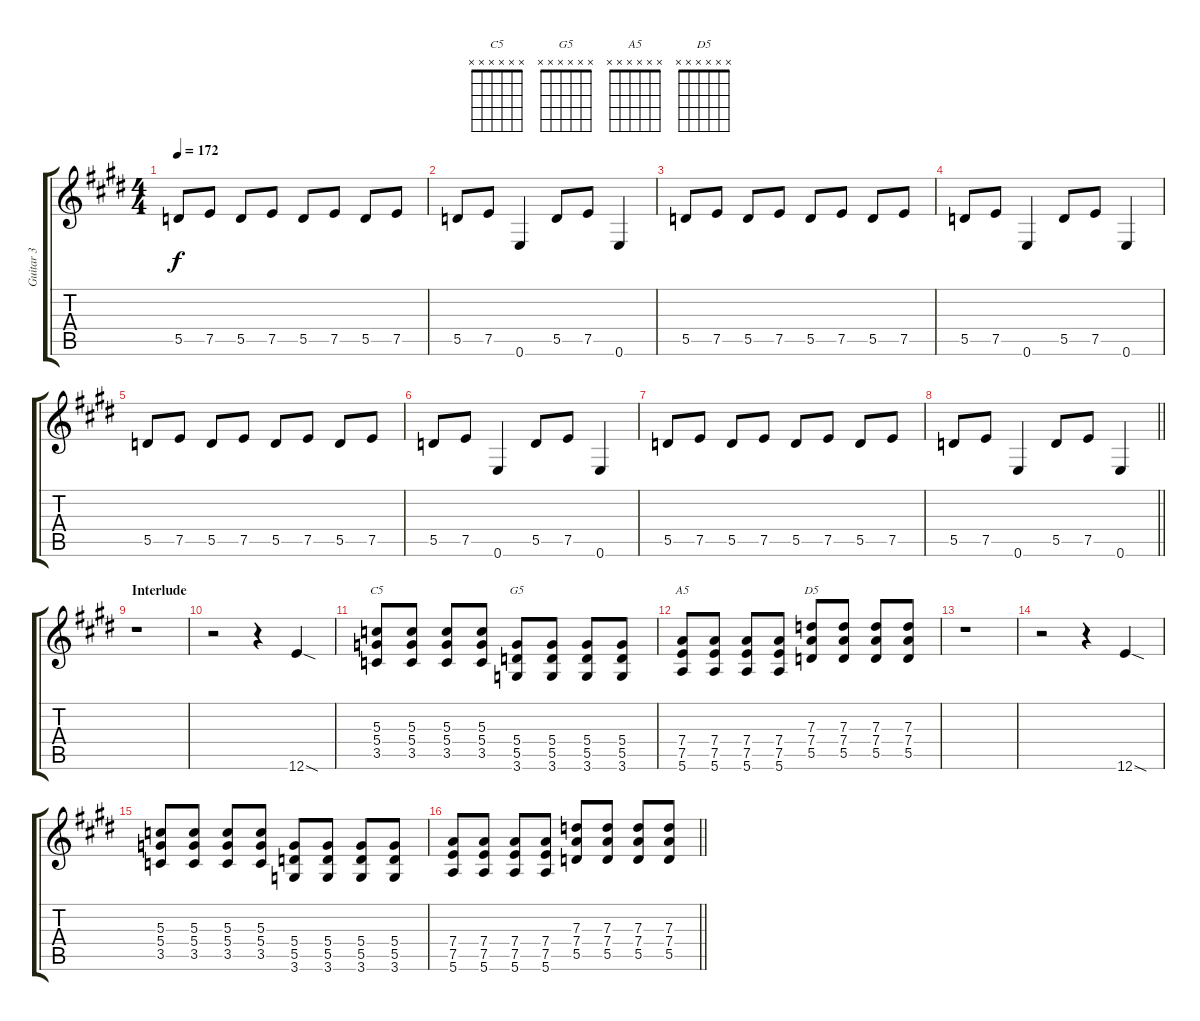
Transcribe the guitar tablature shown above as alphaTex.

\track ("Guitar 3" "Guitar 3") {instrument distortionguitar}
\staff {score tabs}
\tuning (E4 B3 G3 D3 A2 E2) {hide}
\chord ("C5" x x x x x x)
\chord ("G5" x x x x x x)
\chord ("A5" x x x x x x)
\chord ("D5" x x x x x x)
\ts (4 4)
\tempo 172
\clef g2
\ks e
5.5.8{dy f} 7.5.8 5.5.8 7.5.8 5.5.8 7.5.8 5.5.8 7.5.8 |
5.5.8 7.5.8 0.6.4 5.5.8 7.5.8 0.6.4 |
5.5.8 7.5.8 5.5.8 7.5.8 5.5.8 7.5.8 5.5.8 7.5.8 |
5.5.8 7.5.8 0.6.4 5.5.8 7.5.8 0.6.4 |
5.5.8 7.5.8 5.5.8 7.5.8 5.5.8 7.5.8 5.5.8 7.5.8 |
5.5.8 7.5.8 0.6.4 5.5.8 7.5.8 0.6.4 |
5.5.8 7.5.8 5.5.8 7.5.8 5.5.8 7.5.8 5.5.8 7.5.8 |
\barLineRight lightlight
5.5.8 7.5.8 0.6.4 5.5.8 7.5.8 0.6.4 |
\section ("" "Interlude")
r.1 |
r.2 r.4 12.6{sod}.4 |
(5.3 5.4 3.5).8{ch "C5"} (5.3 5.4 3.5).8 (5.3 5.4 3.5).8 (5.3 5.4 3.5).8 (5.4 5.5 3.6).8{ch "G5"} (5.4 5.5 3.6).8 (5.4 5.5 3.6).8 (5.4 5.5 3.6).8 |
(7.4 7.5 5.6).8{ch "A5"} (7.4 7.5 5.6).8 (7.4 7.5 5.6).8 (7.4 7.5 5.6).8 (7.3 7.4 5.5).8{ch "D5"} (7.3 7.4 5.5).8 (7.3 7.4 5.5).8 (7.3 7.4 5.5).8 |
r.1 |
r.2 r.4 12.6{sod}.4 |
(5.3 5.4 3.5).8 (5.3 5.4 3.5).8 (5.3 5.4 3.5).8 (5.3 5.4 3.5).8 (5.4 5.5 3.6).8 (5.4 5.5 3.6).8 (5.4 5.5 3.6).8 (5.4 5.5 3.6).8 |
\barLineRight lightlight
(7.4 7.5 5.6).8 (7.4 7.5 5.6).8 (7.4 7.5 5.6).8 (7.4 7.5 5.6).8 (7.3 7.4 5.5).8 (7.3 7.4 5.5).8 (7.3 7.4 5.5).8 (7.3 7.4 5.5).8
